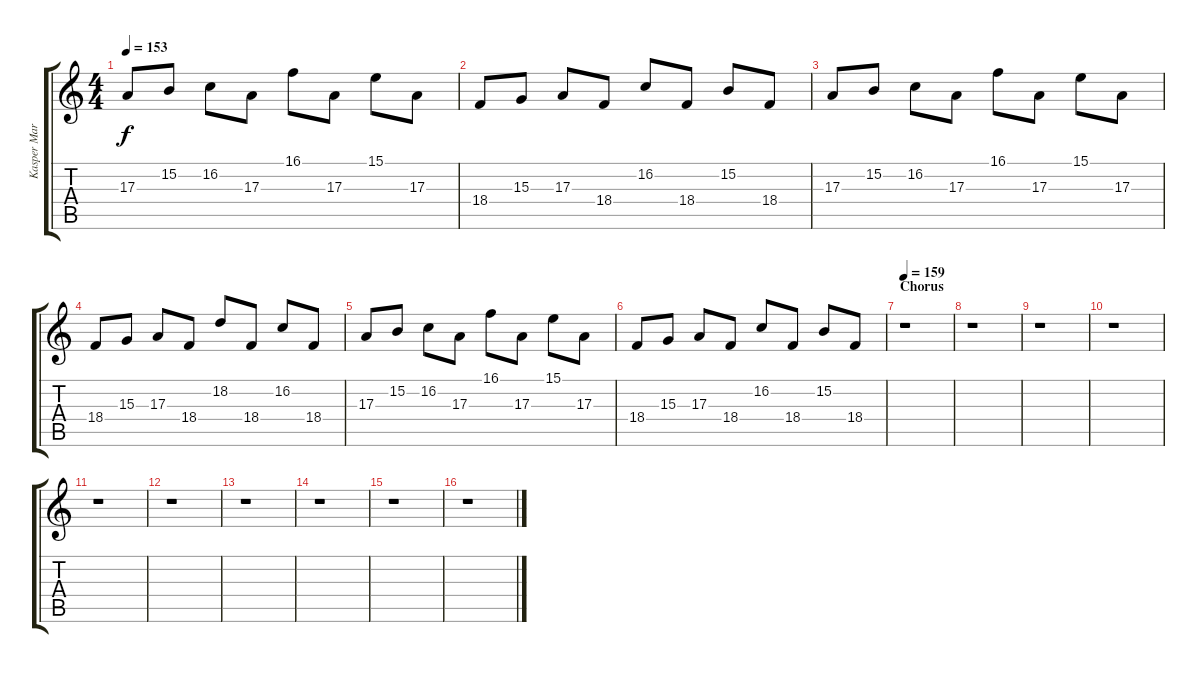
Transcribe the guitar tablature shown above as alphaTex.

\track ("Kasper Martenson" "Kasper Mar") {instrument stringensemble1}
\staff {score tabs}
\tuning (Db4 Ab3 E3 B2 Gb2 Db2) {hide}
\ts (4 4)
\tempo 153
\clef g2
\ks c
17.3.8{dy f} 15.2.8 16.2.8 17.3.8 16.1.8 17.3.8 15.1.8 17.3.8 |
18.4.8 15.3.8 17.3.8 18.4.8 16.2.8 18.4.8 15.2.8 18.4.8 |
17.3.8 15.2.8 16.2.8 17.3.8 16.1.8 17.3.8 15.1.8 17.3.8 |
18.4.8 15.3.8 17.3.8 18.4.8 18.2.8 18.4.8 16.2.8 18.4.8 |
17.3.8 15.2.8 16.2.8 17.3.8 16.1.8 17.3.8 15.1.8 17.3.8 |
18.4.8 15.3.8 17.3.8 18.4.8 16.2.8 18.4.8 15.2.8 18.4.8 |
\section ("" "Chorus")
\tempo 159
r.1 |
r.1 |
r.1 |
r.1 |
r.1 |
r.1 |
r.1 |
r.1 |
r.1 |
r.1
